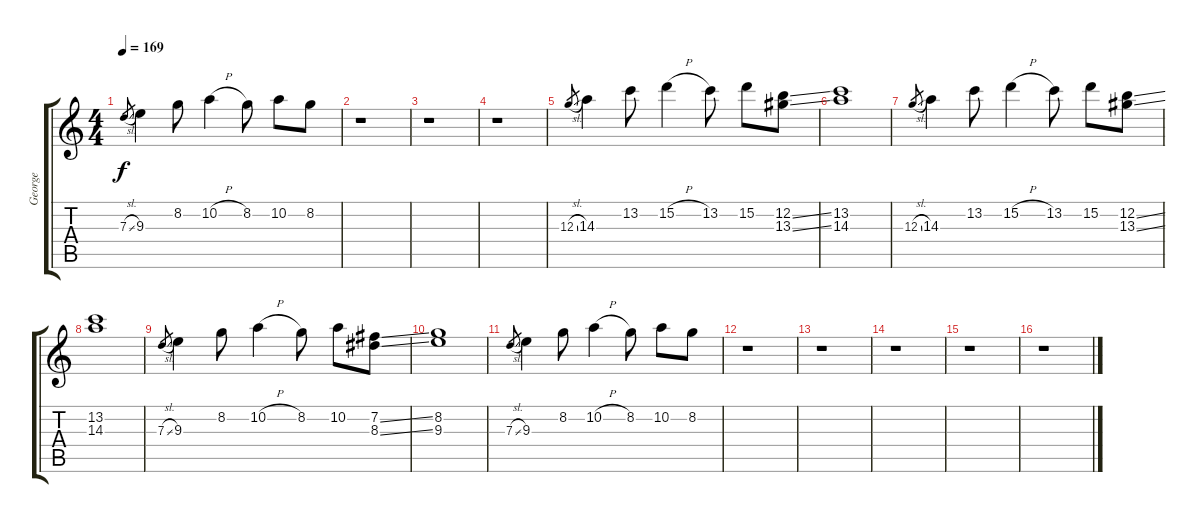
\track ("George" "George") {instrument electricguitarclean}
\staff {score tabs}
\tuning (E4 B3 G3 D3 A2 E2) {hide}
\ts (4 4)
\tempo 169
\clef g2
\ks c
7.3{sl}.8{gr dy f} 9.3.4 8.2.8 10.2{h}.4 8.2.8 10.2.8 8.2.8 |
r.1 |
r.1 |
r.1 |
12.3{sl}.8{gr} 14.3.4 13.2.8 15.2{h}.4 13.2.8 15.2.8 (12.2{ss} 13.3{ss}).8 |
(13.2 14.3).1 |
12.3{sl}.8{gr} 14.3.4 13.2.8 15.2{h}.4 13.2.8 15.2.8 (12.2{ss} 13.3{ss}).8 |
(13.2 14.3).1 |
7.3{sl}.8{gr} 9.3.4 8.2.8 10.2{h}.4 8.2.8 10.2.8 (7.2{ss} 8.3{ss}).8 |
(8.2 9.3).1 |
7.3{sl}.8{gr} 9.3.4 8.2.8 10.2{h}.4 8.2.8 10.2.8 8.2.8 |
r.1 |
r.1 |
r.1 |
r.1 |
r.1
